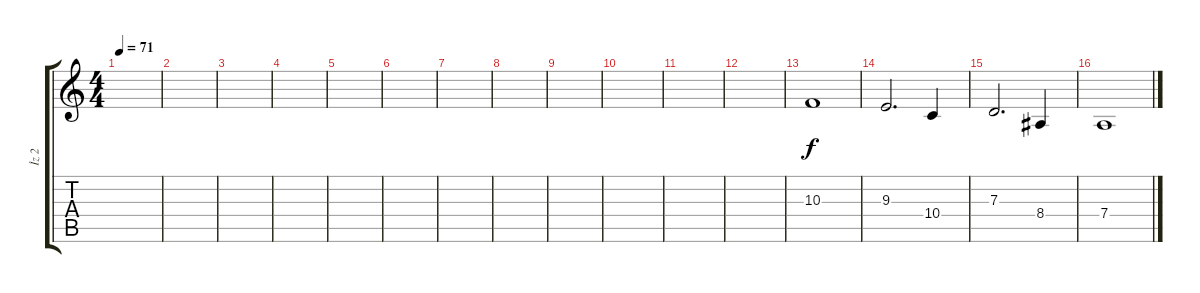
\track ("İz 2" "İz 2") {instrument violin}
\staff {score tabs}
\tuning (E4 B3 G3 D3 A2 E2) {hide}
\ts (4 4)
\tempo 71
\clef g2
\ks c
|
|
|
|
|
|
|
|
|
|
|
|
10.3.1{volume 7} |
9.3.2{d} 10.4.4 |
7.3.2{d} 8.4.4 |
7.4.1
